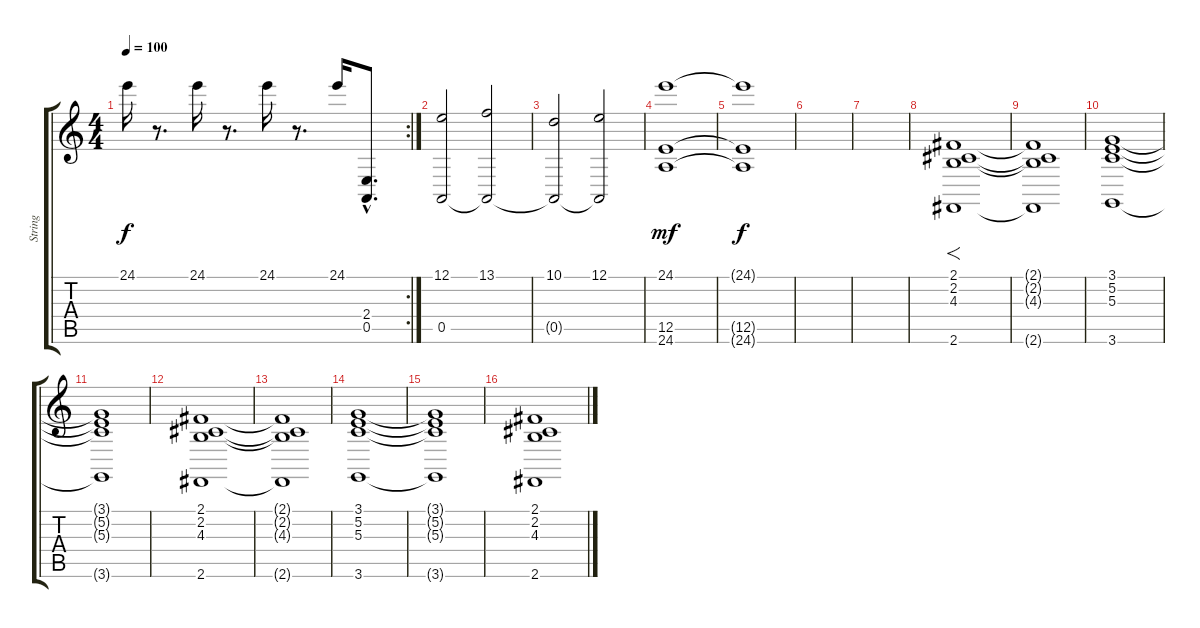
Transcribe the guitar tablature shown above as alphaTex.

\track ("String" "String") {instrument stringensemble1}
\staff {score tabs}
\tuning (E4 B3 G3 D3 A2 E2) {hide}
\rc 2
\ts (4 4)
\tempo 100
\clef g2
\ks c
24.1.16{dy f} r.8{d} 24.1.16 r.8{d} 24.1.16 r.8{d} 24.1.16 (2.4{hac t} 0.5{hac t}).8{d} |
(12.1 0.5).2 (13.1 0.5{t}).2 |
(10.1 0.5{t}).2 (12.1 0.5{t}).2 |
(24.1 12.5 24.6).1{dy mf volume 2} |
(24.1{t} 12.5{t} 24.6{t}).1{dy f} |
|
|
(2.1 2.2 4.3 2.6).1{f volume 9} |
(2.1{t} 2.2{t} 4.3{t} 2.6{t}).1 |
(3.1 5.2 5.3 3.6).1 |
(3.1{t} 5.2{t} 5.3{t} 3.6{t}).1 |
(2.1 2.2 4.3 2.6).1 |
(2.1{t} 2.2{t} 4.3{t} 2.6{t}).1 |
(3.1 5.2 5.3 3.6).1 |
(3.1{t} 5.2{t} 5.3{t} 3.6{t}).1 |
(2.1 2.2 4.3 2.6).1
